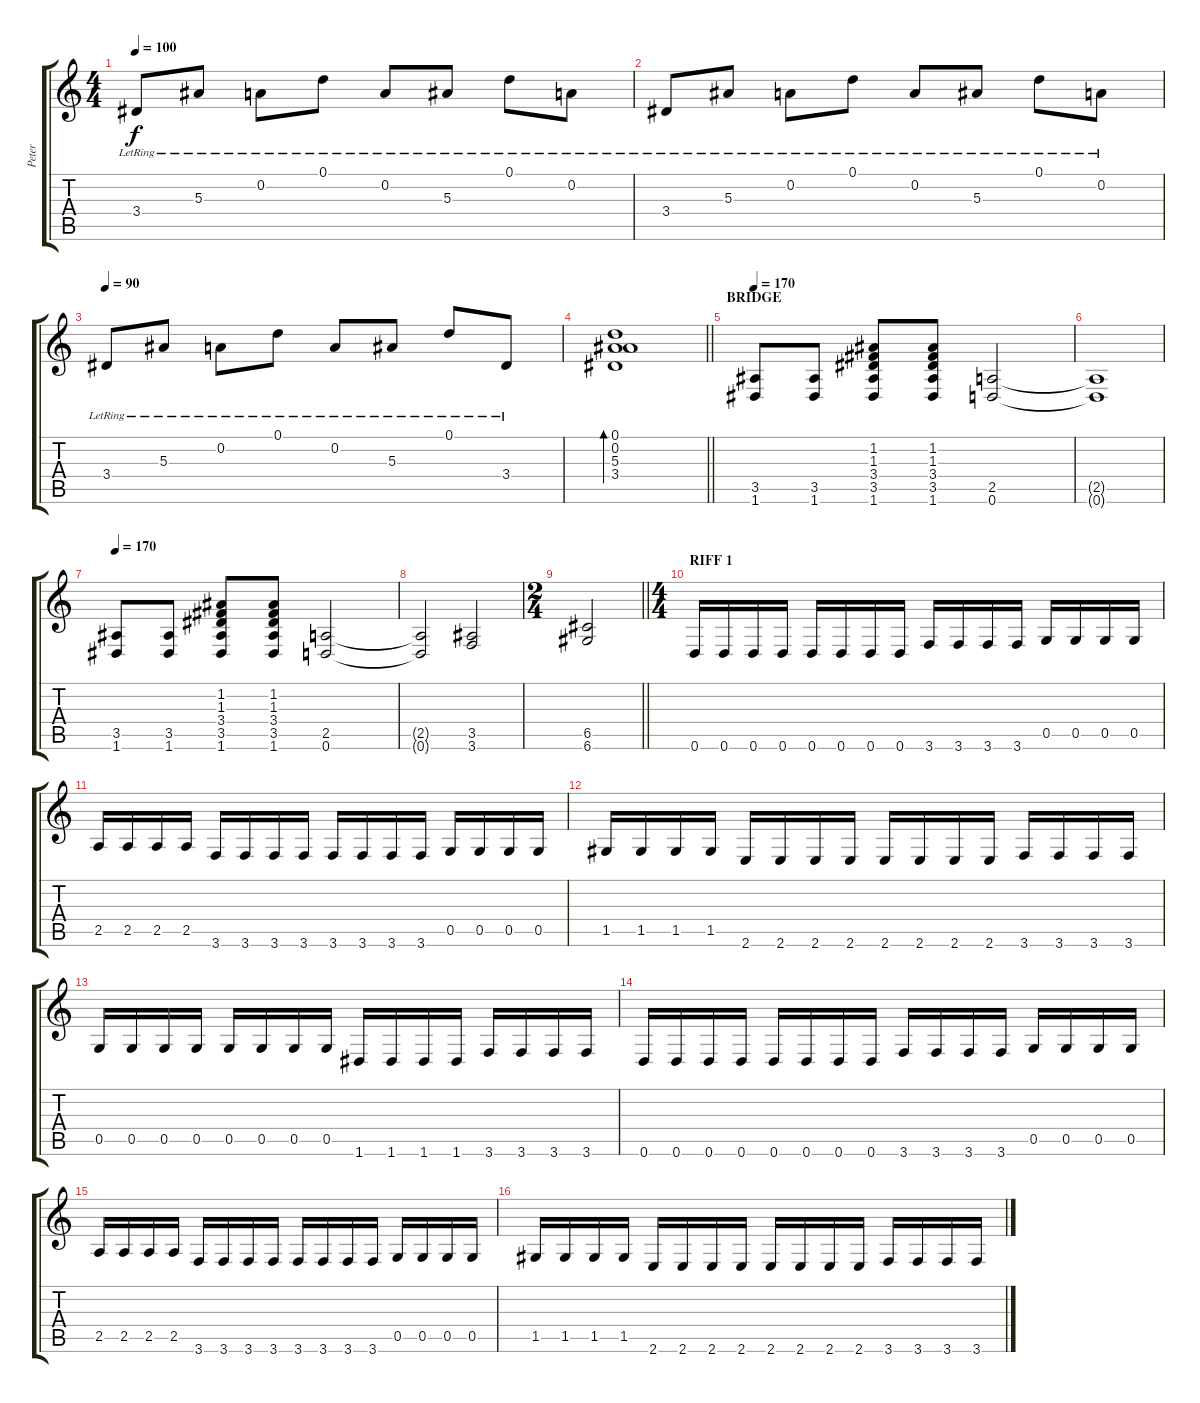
\track ("Peter" "Peter") {instrument electricguitarclean}
\staff {score tabs}
\tuning (D4 A3 F3 C3 G2 D2) {hide}
\ts (4 4)
\tempo 100
\clef g2
\ks c
3.4{lr}.8{dy f} 5.3{lr}.8 0.2{lr}.8 0.1{lr}.8 0.2{lr}.8 5.3{lr}.8 0.1{lr}.8 0.2{lr}.8 |
3.4{lr}.8 5.3{lr}.8 0.2{lr}.8 0.1{lr}.8 0.2{lr}.8 5.3{lr}.8 0.1{lr}.8 0.2{lr}.8 |
\tempo 90
3.4{lr}.8 5.3{lr}.8 0.2{lr}.8 0.1{lr}.8 0.2{lr}.8 5.3{lr}.8 0.1{lr}.8 3.4{lr}.8 |
\barLineRight lightlight
(0.1 0.2 5.3 3.4).1{bd 240} |
\section ("" "BRIDGE")
\tempo 170
(3.5 1.6).8{instrument distortionguitar} (3.5 1.6).8 (1.2 1.3 3.4 3.5 1.6).8 (1.2 1.3 3.4 3.5 1.6).8 (2.5 0.6).2 |
(2.5{t} 0.6{t}).1 |
\tempo 170
(3.5 1.6).8{instrument distortionguitar} (3.5 1.6).8 (1.2 1.3 3.4 3.5 1.6).8 (1.2 1.3 3.4 3.5 1.6).8 (2.5 0.6).2 |
(2.5{t} 0.6{t}).2 (3.5 3.6).2 |
\ts (2 4)
\barLineRight lightlight
(6.5 6.6).2 |
\ts (4 4)
\section ("" "RIFF 1")
0.6.16 0.6.16 0.6.16 0.6.16 0.6.16 0.6.16 0.6.16 0.6.16 3.6.16 3.6.16 3.6.16 3.6.16 0.5.16 0.5.16 0.5.16 0.5.16 |
2.5.16 2.5.16 2.5.16 2.5.16 3.6.16 3.6.16 3.6.16 3.6.16 3.6.16 3.6.16 3.6.16 3.6.16 0.5.16 0.5.16 0.5.16 0.5.16 |
1.5.16 1.5.16 1.5.16 1.5.16 2.6.16 2.6.16 2.6.16 2.6.16 2.6.16 2.6.16 2.6.16 2.6.16 3.6.16 3.6.16 3.6.16 3.6.16 |
0.5.16 0.5.16 0.5.16 0.5.16 0.5.16 0.5.16 0.5.16 0.5.16 1.6.16 1.6.16 1.6.16 1.6.16 3.6.16 3.6.16 3.6.16 3.6.16 |
0.6.16 0.6.16 0.6.16 0.6.16 0.6.16 0.6.16 0.6.16 0.6.16 3.6.16 3.6.16 3.6.16 3.6.16 0.5.16 0.5.16 0.5.16 0.5.16 |
2.5.16 2.5.16 2.5.16 2.5.16 3.6.16 3.6.16 3.6.16 3.6.16 3.6.16 3.6.16 3.6.16 3.6.16 0.5.16 0.5.16 0.5.16 0.5.16 |
1.5.16 1.5.16 1.5.16 1.5.16 2.6.16 2.6.16 2.6.16 2.6.16 2.6.16 2.6.16 2.6.16 2.6.16 3.6.16 3.6.16 3.6.16 3.6.16
